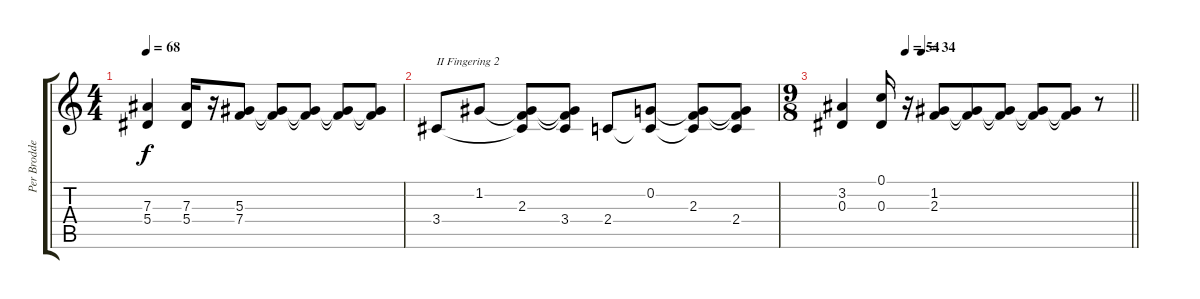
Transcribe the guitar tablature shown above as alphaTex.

\track ("Per Broddesson (Guitar) C-Tuning" "Per Brodde") {instrument acousticguitarsteel}
\staff {score tabs}
\tuning (C4 G3 Eb3 Bb2 F2 C2) {hide}
\ts (4 4)
\tempo 68
\clef g2
\ks c
(7.3 5.4).4{dy f} (7.3 5.4).16 r.16 (5.3 7.4).8 (5.3{t} 7.4{t}).8 (5.3{t} 7.4{t}).8 (5.3{t} 7.4{t}).8 (5.3{t} 7.4{t}).8 |
3.4.8{txt "II Fingering 2"} 1.2.8 (1.2{t} 2.3 3.4{t}).8 (1.2{t} 2.3{t} 3.4).8 2.4.8 (0.2 2.4{t}).8 (0.2{t} 2.3 2.4{t}).8 (0.2{t} 2.3{t} 2.4).8 |
\ts (9 8)
\tempo (54 0.2222222222222222)
\tempo (34 0.2777777777777778)
\barLineRight lightlight
(3.2 0.3).4 (0.1 0.3).16 r.16 (1.2 2.3).8 (1.2{t} 2.3{t}).8 (1.2{t} 2.3{t}).8 (1.2{t} 2.3{t}).8 (1.2{t} 2.3{t}).8 r.8
